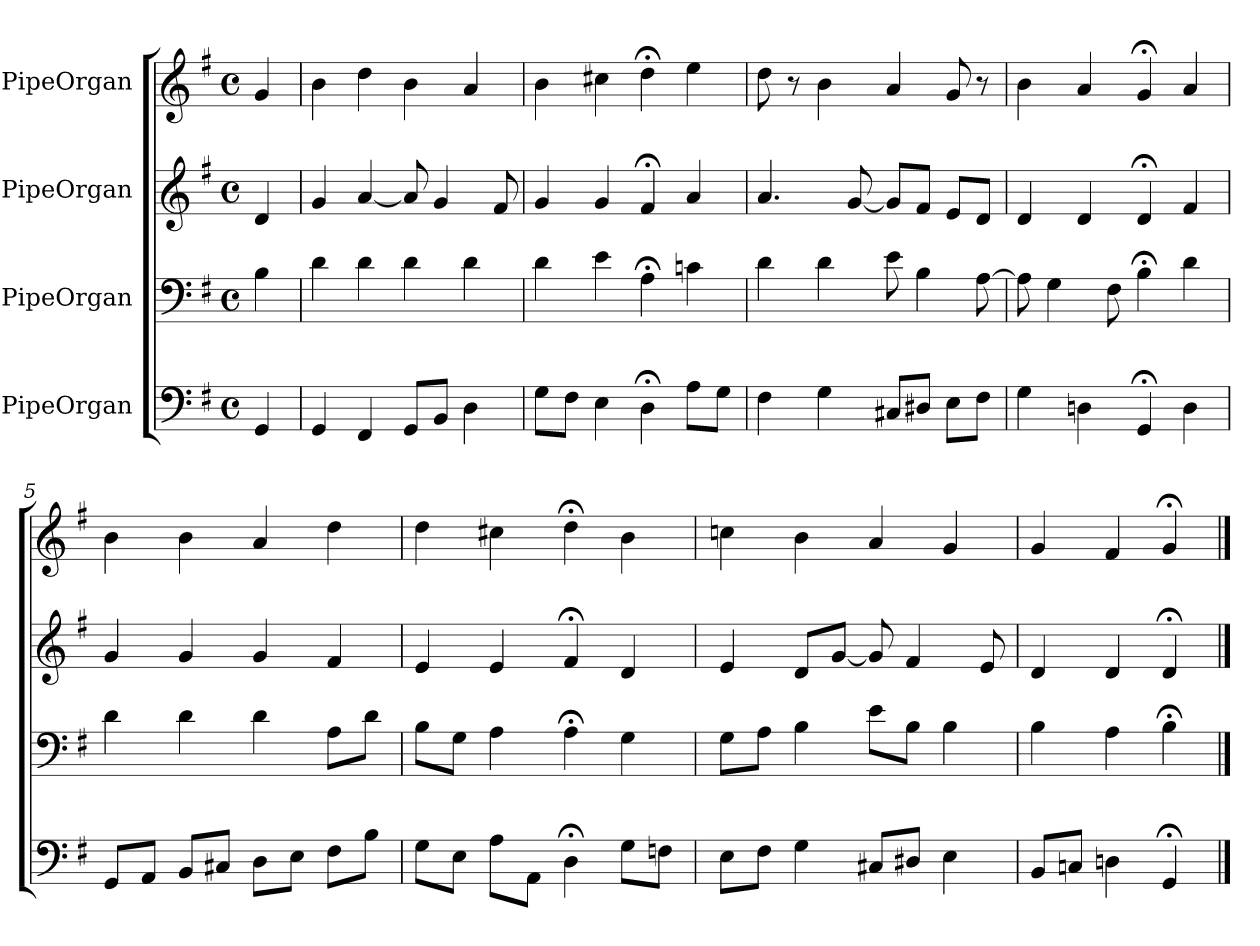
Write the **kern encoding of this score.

**kern	**kern	**kern	**kern
*part4	*part3	*part2	*part1
*staff4	*staff3	*staff2	*staff1
*I"PipeOrgan	*I"PipeOrgan	*I"PipeOrgan	*I"PipeOrgan
*clefF4	*clefF4	*clefG2	*clefG2
*k[f#]	*k[f#]	*k[f#]	*k[f#]
*G:	*G:	*G:	*G:
*M4/4	*M4/4	*M4/4	*M4/4
*met(c)	*met(c)	*met(c)	*met(c)
*MM60	*MM60	*MM60	*MM60
=	=	=	=
4GG	4B	4d	4g
=1	=1	=1	=1
4GG	4d	4g	4b
4FF#	4d	[4a	4dd
8GG/L	4d	8a]	4b
8BB/J	.	4g	.
4D	4d	.	4a
.	.	8f#	.
=2	=2	=2	=2
8G\L	4d	4g	4b
8F#\J	.	.	.
4E	4e	4g	4cc#X
4D;<	4A;<	4f#;<	4dd;<
8A\L	4cn	4a	4ee
8G\J	.	.	.
=3	=3	=3	=3
4F#	4d	4.a	8dd
.	.	.	8r
4G	4d	.	4b
.	.	[8g	.
8C#X/L	8e	8g/L]	4a
8D#X/J	4B	8f#/J	.
8E\L	.	8e/L	8g
8F#\J	[8A	8d/J	8r
=4	=4	=4	=4
4G	8A]	4d	4b
.	4G	.	.
4Dn	.	4d	4a
.	8F#	.	.
4GG;<	4B;<	4d;<	4g;<
4D	4d	4f#	4a
=5	=5	=5	=5
8GG/L	4d	4g	4b
8AA/J	.	.	.
8BB/L	4d	4g	4b
8C#X/J	.	.	.
8D\L	4d	4g	4a
8E\J	.	.	.
8F#\L	8A\L	4f#	4dd
8B\J	8d\J	.	.
=6	=6	=6	=6
8G\L	8B\L	4e	4dd
8E\J	8G\J	.	.
8A\L	4A	4e	4cc#X
8AA\J	.	.	.
4D;<	4A;<	4f#;<	4dd;<
8G\L	4G	4d	4b
8Fn\J	.	.	.
=7	=7	=7	=7
8E\L	8G\L	4e	4ccn
8F#\J	8A\J	.	.
4G	4B	8d/L	4b
.	.	[8g/J	.
8C#X/L	8e\L	8g]	4a
8D#X/J	8B\J	4f#	.
4E	4B	.	4g
.	.	8e	.
=8	=8	=8	=8
8BB/L	4B	4d	4g
8Cn/J	.	.	.
4Dn	4A	4d	4f#
4GG;<	4B;<	4d;<	4g;<
==	==	==	==
*-	*-	*-	*-
